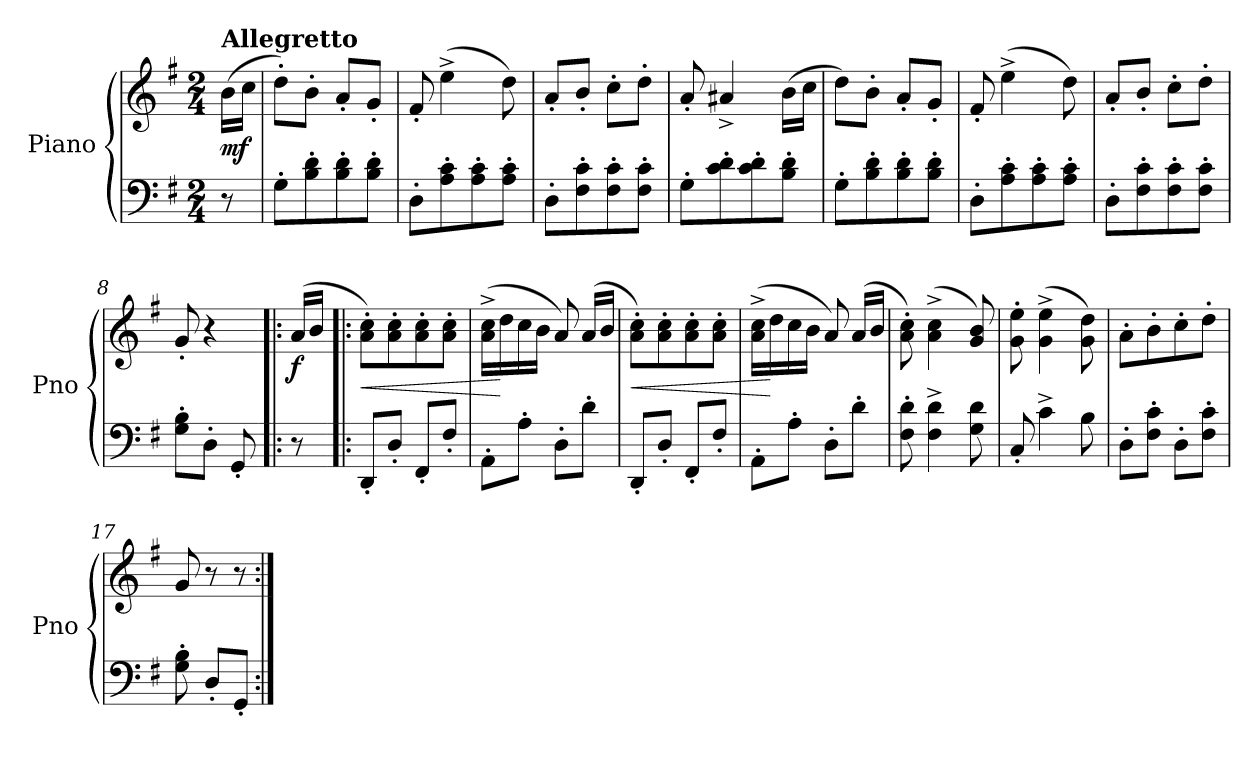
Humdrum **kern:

**kern	**kern	**dynam
*part1	*part1	*part1
*staff2	*staff1	*staff1/2
*I"Piano	*	*
*I'Pno	*	*
*clefF4	*clefG2	*
*k[f#]	*k[f#]	*
*M2/4	*M2/4	*
*MM126	*MM126	*
=	=	=
!	!LO:TX:a:B:t=Allegretto	!
!	!	!LO:DY:b
8r	(16b\LL	mf
.	16cc\JJ	.
=1	=1	=1
8G'\L	8dd'\L)	.
8B\' 8d\'	8b'\J	.
8B\' 8d\'	8a'/L	.
8B\' 8d\'J	8g'/J	.
=2	=2	=2
8D'\L	8f#'/	.
8A\' 8c\'	(4ee^\	.
8A\' 8c\'	.	.
8A\' 8c\'J	8dd\)	.
=3	=3	=3
8D'\L	8a'/L	.
8F#\' 8c\'	8b'/J	.
8F#\' 8c\'	8cc'\L	.
8F#\' 8c\'J	8dd'\J	.
=4	=4	=4
8G'\L	8a'/	.
8c\' 8d\'	4a#X^/	.
8c\' 8d\'	.	.
8B\' 8d\'J	(16b\LL	.
.	16cc\JJ	.
!!LO:LB:g=z
=5	=5	=5
8G'\L	8dd\L)	.
8B\' 8d\'	8b'\J	.
8B\' 8d\'	8a'/L	.
8B\' 8d\'J	8g'/J	.
=6	=6	=6
8D'\L	8f#'/	.
8A\' 8c\'	(4ee^\	.
8A\' 8c\'	.	.
8A\' 8c\'J	8dd\)	.
=7	=7	=7
8D'\L	8a'/L	.
8F#\' 8c\'	8b'/J	.
8F#\' 8c\'	8cc'\L	.
8F#\' 8c\'J	8dd'\J	.
=8	=8	=8
8G\' 8B\'L	8g'/	.
8D'\J	4r	.
8GG'/	.	.
!!LO:LB:g=z
=9|!:	=9|!:	=9|!:
!	!	!LO:DY:b
8r	(16a/LL	f
.	16b/JJ	.
=10	=10	=10
!	!	!LO:HP:b
8DD'/L	8a\' 8cc\'L)	<
8D'/J	8a\' 8cc\'	.
8FF#'/L	8a\' 8cc\'	.
8F#'/J	8a\' 8cc\'J	.
=11	=11	=11
8AA'\L	(16a\^ 16cc\^LL	.
.	16dd\	[
8A'\J	16cc\	.
.	16b\JJ	.
8D'\L	8a/)	.
8d'\J	(>16a/LL	.
.	16b/JJ	.
=12	=12	=12
!	!	!LO:HP:b
8DD'/L	8a\' 8cc\'L)	<
8D'/J	8a\' 8cc\'	.
8FF#'/L	8a\' 8cc\'	.
8F#'/J	8a\' 8cc\'J	.
=13	=13	=13
8AA'\L	(16a\^ 16cc\^LL	.
.	16dd\	[
8A'\J	16cc\	.
.	16b\JJ	.
8D'\L	8a/)	.
8d'\J	(16a/LL	.
.	16b/JJ	.
!!LO:LB:g=z
=14	=14	=14
8F#\' 8d\'	8a\' 8cc\')	.
4F#\^ 4d\^	(4a\^ 4cc\^	.
8G\ 8d\	8g/ 8b/)	.
=15	=15	=15
8C'/	8g\' 8ee\'	.
4c^\	(4g\^ 4ee\^	.
8B\	8g\ 8dd\)	.
=16	=16	=16
8D'\L	8a'\L	.
8F#\' 8c\'J	8b'\	.
8D'\L	8cc'\	.
8F#\' 8c\'J	8dd'\J	.
=17	=17	=17
8G\' 8B\'	8g/	.
8D'/L	8r	.
8GG'/J	8r	.
=:|!	=:|!	=:|!
*-	*-	*-
